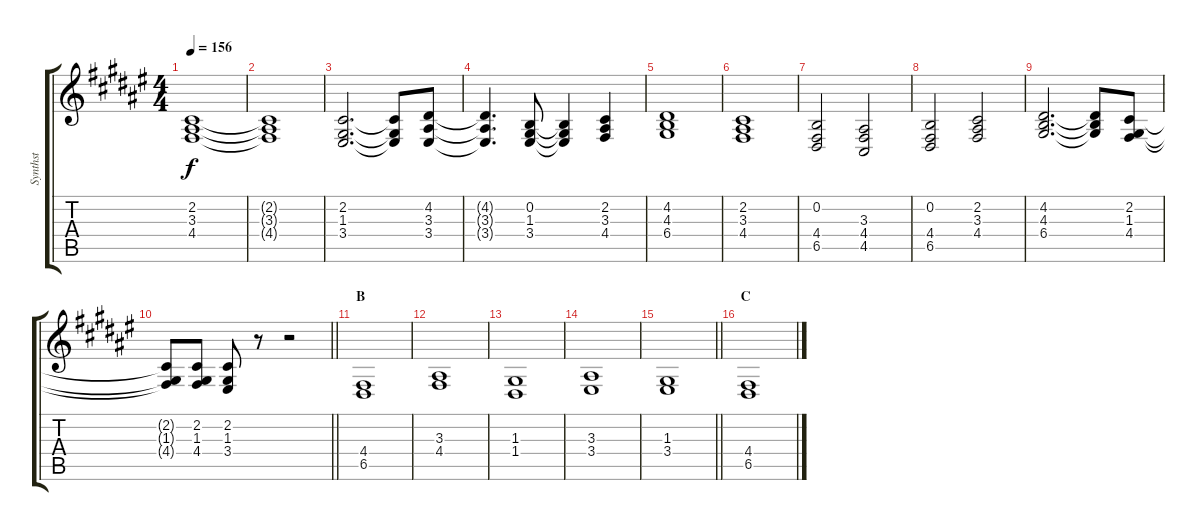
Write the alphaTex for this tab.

\track ("Synthst" "Synthst") {instrument stringensemble1}
\staff {score tabs}
\tuning (E4 B3 G3 D3 A2 E2) {hide}
\ts (4 4)
\tempo 156
\clef g2
\ks f#
(2.2 3.3 4.4).1{dy f} |
(2.2{t} 3.3{t} 4.4{t}).1 |
(2.2 1.3 3.4).2{d} (2.2{t} 1.3{t} 3.4{t}).8 (4.2 3.3 3.4).8 |
(4.2{t} 3.3{t} 3.4{t}).4{d} (0.2 1.3 3.4).8 (0.2{t} 1.3{t} 3.4{t}).4 (2.2 3.3 4.4).4 |
(4.2 4.3 6.4).1 |
(2.2 3.3 4.4).1 |
(0.2 4.4 6.5).2 (3.3 4.4 4.5).2 |
(0.2 4.4 6.5).2 (2.2 3.3 4.4).2 |
(4.2 4.3 6.4).2{d} (4.2{t} 4.3{t} 6.4{t}).8 (2.2 1.3 4.4).8 |
\barLineRight lightlight
(2.2{t} 1.3{t} 4.4{t}).8 (2.2 1.3 4.4).8 (2.2 1.3 3.4).8 r.8 r.2 |
\section ("" "B")
(4.4 6.5).1 |
(3.3 4.4).1 |
(1.3 1.4).1 |
(3.3 3.4).1 |
\barLineRight lightlight
(1.3 3.4).1 |
\section ("" "C")
(4.4 6.5).1
